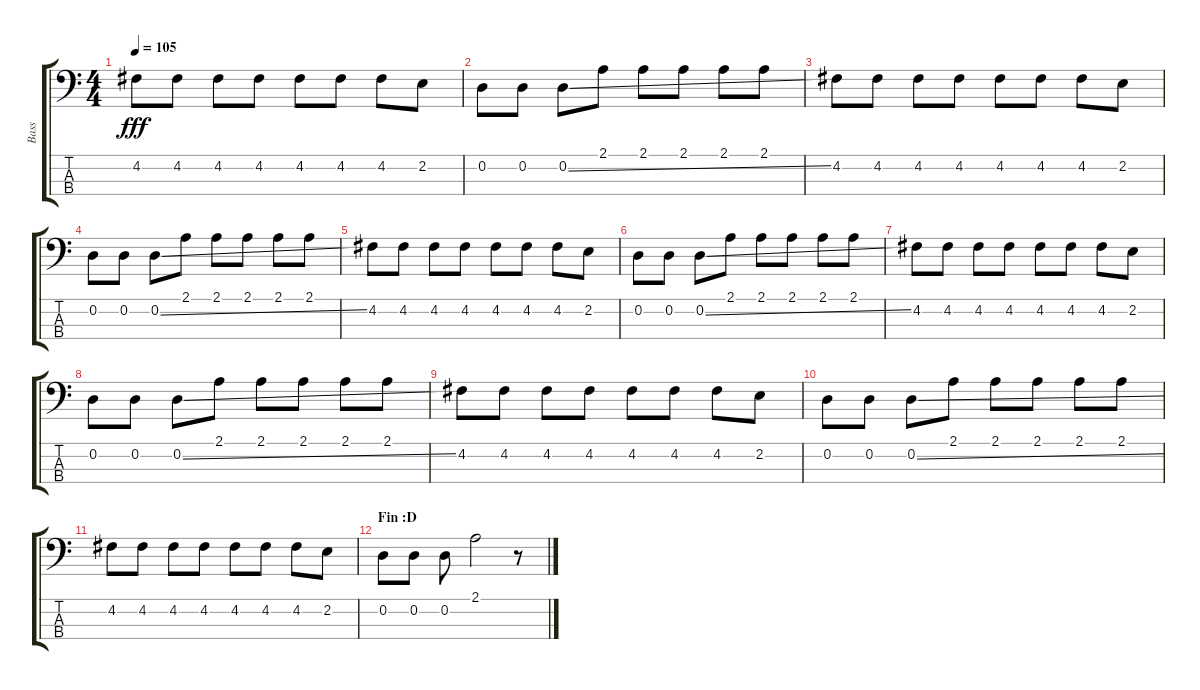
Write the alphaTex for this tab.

\track ("Bass" "Bass") {instrument electricbassfinger}
\staff {score tabs}
\tuning (G2 D2 A1 E1) {hide}
\ts (4 4)
\tempo 105
\clef f4
\ks c
4.2.8{dy fff} 4.2.8 4.2.8 4.2.8 4.2.8 4.2.8 4.2.8 2.2.8 |
0.2.8 0.2.8 0.2{ss}.8 2.1.8 2.1.8 2.1.8 2.1.8 2.1.8 |
4.2.8 4.2.8 4.2.8 4.2.8 4.2.8 4.2.8 4.2.8 2.2.8 |
0.2.8 0.2.8 0.2{ss}.8 2.1.8 2.1.8 2.1.8 2.1.8 2.1.8 |
4.2.8 4.2.8 4.2.8 4.2.8 4.2.8 4.2.8 4.2.8 2.2.8 |
0.2.8 0.2.8 0.2{ss}.8 2.1.8 2.1.8 2.1.8 2.1.8 2.1.8 |
4.2.8 4.2.8 4.2.8 4.2.8 4.2.8 4.2.8 4.2.8 2.2.8 |
0.2.8 0.2.8 0.2{ss}.8 2.1.8 2.1.8 2.1.8 2.1.8 2.1.8 |
4.2.8 4.2.8 4.2.8 4.2.8 4.2.8 4.2.8 4.2.8 2.2.8 |
0.2.8 0.2.8 0.2{ss}.8 2.1.8 2.1.8 2.1.8 2.1.8 2.1.8 |
4.2.8 4.2.8 4.2.8 4.2.8 4.2.8 4.2.8 4.2.8 2.2.8 |
\section ("" "Fin :D")
0.2.8 0.2.8 0.2.8 2.1.2 r.8
